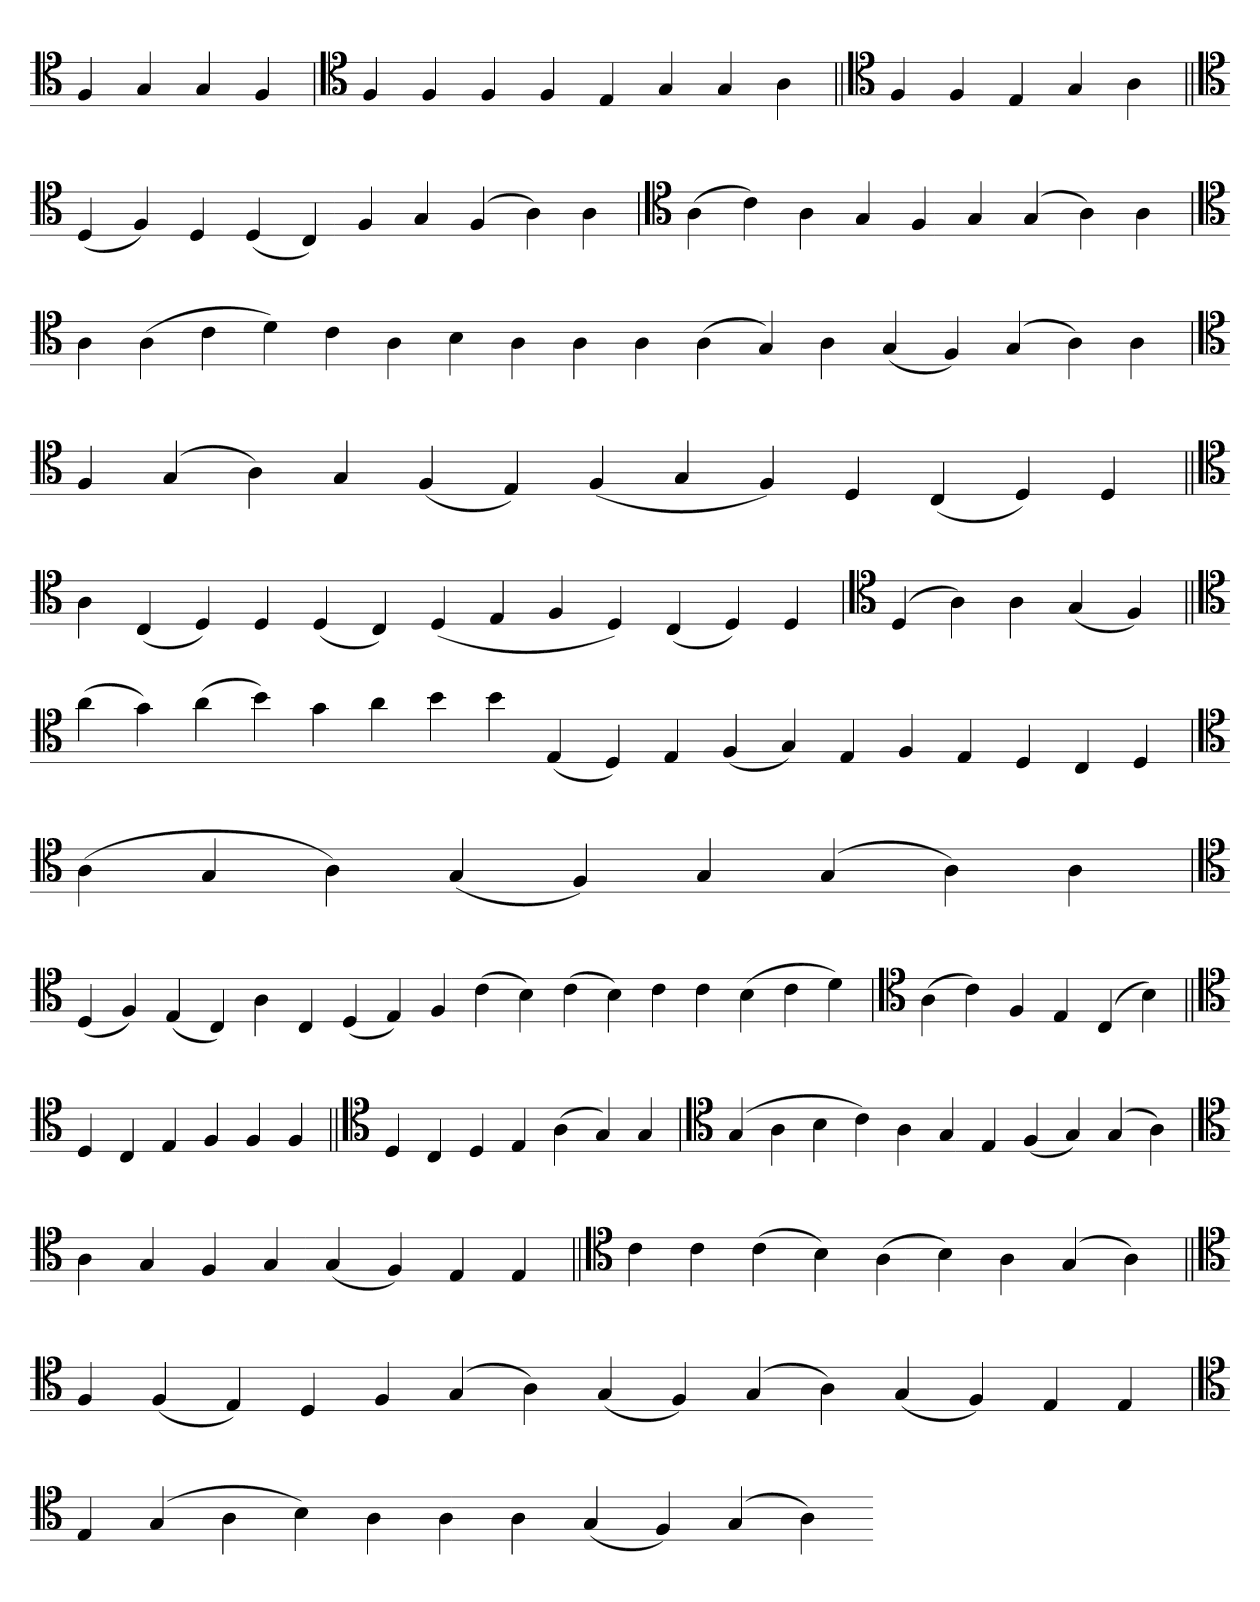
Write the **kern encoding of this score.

**kern
*part1
*staff1
*clefC4
=
4F
4G
4G
4F
=`
*clefC4
4F
4F
4F
4F
4E
4G
4G
4A
=||
*clefC4
4F
4F
4E
4G
4A
=||
*clefC4
(4D
4F)
4D
(4D
4C)
4F
4G
(4F
4A)
4A
=`
*clefC4
(4A
4c)
4A
4G
4F
4G
(4G
4A)
4A
='
*clefC4
4A
(4A
4c
4d)
4c
4A
4B
4A
4A
4A
(4A
4G)
4A
(4G
4F)
(4G
4A)
4A
='
*clefC4
4F
(4G
4A)
4G
(4F
4E)
(4F
4G
4F)
4D
(4C
4D)
4D
=||
*clefC4
4A
(4C
4D)
4D
(4D
4C)
(4D
4E
4F
4D)
(4C
4D)
4D
=`
*clefC4
(4D
4A)
4A
(4G
4F)
=||
*clefC4
(4a
4g)
(4a
4b)
4g
4a
4b
4b
(4E
4D)
4E
(4F
4G)
4E
4F
4E
4D
4C
4D
='
*clefC4
(4A
4G
4A)
(4G
4F)
4G
(4G
4A)
4A
=`
*clefC4
(4D
4F)
(4E
4C)
4A
4C
(4D
4E)
4F
(4c
4B)
(4c
4B)
4c
4c
(4B
4c
4d)
=`
*clefC4
(4A
4c)
4F
4E
(4C
4B)
=||
*clefC4
4D
4C
4E
4F
4F
4F
=||
*clefC4
4D
4C
4D
4E
(4A
4G)
4G
='
*clefC4
(4G
4A
4B
4c)
4A
4G
4E
(4F
4G)
(4G
4A)
=`
*clefC4
4A
4G
4F
4G
(4G
4F)
4E
4E
=||
*clefC4
4c
4c
(4c
4B)
(4A
4B)
4A
(4G
4A)
=||
*clefC4
4F
(4F
4E)
4D
4F
(4G
4A)
(4G
4F)
(4G
4A)
(4G
4F)
4E
4E
='
*clefC4
4E
(4G
4A
4B)
4A
4A
4A
(4G
4F)
(4G
4A)
=-
*-
